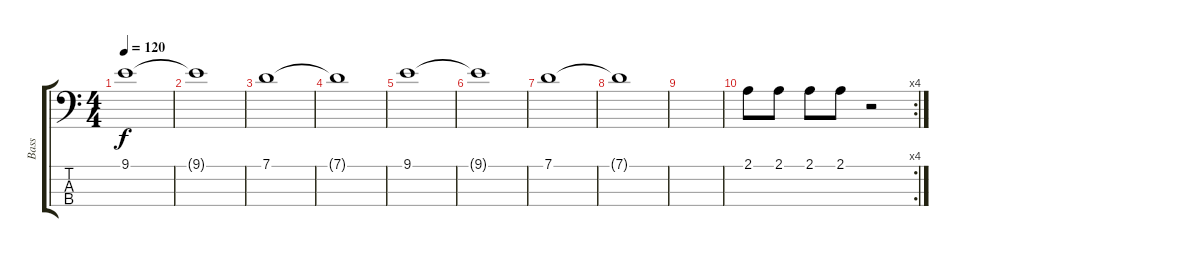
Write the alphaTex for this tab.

\track ("Bass" "Bass") {instrument electricbassfinger}
\staff {score tabs}
\tuning (G2 D2 A1 E1) {hide}
\ts (4 4)
\tempo 120
\clef f4
\ks c
9.1.1{dy f} |
9.1{t}.1 |
7.1.1 |
7.1{t}.1 |
9.1.1 |
9.1{t}.1 |
7.1.1 |
7.1{t}.1 |
|
\rc 4
2.1.8 2.1.8 2.1.8 2.1.8 r.2
